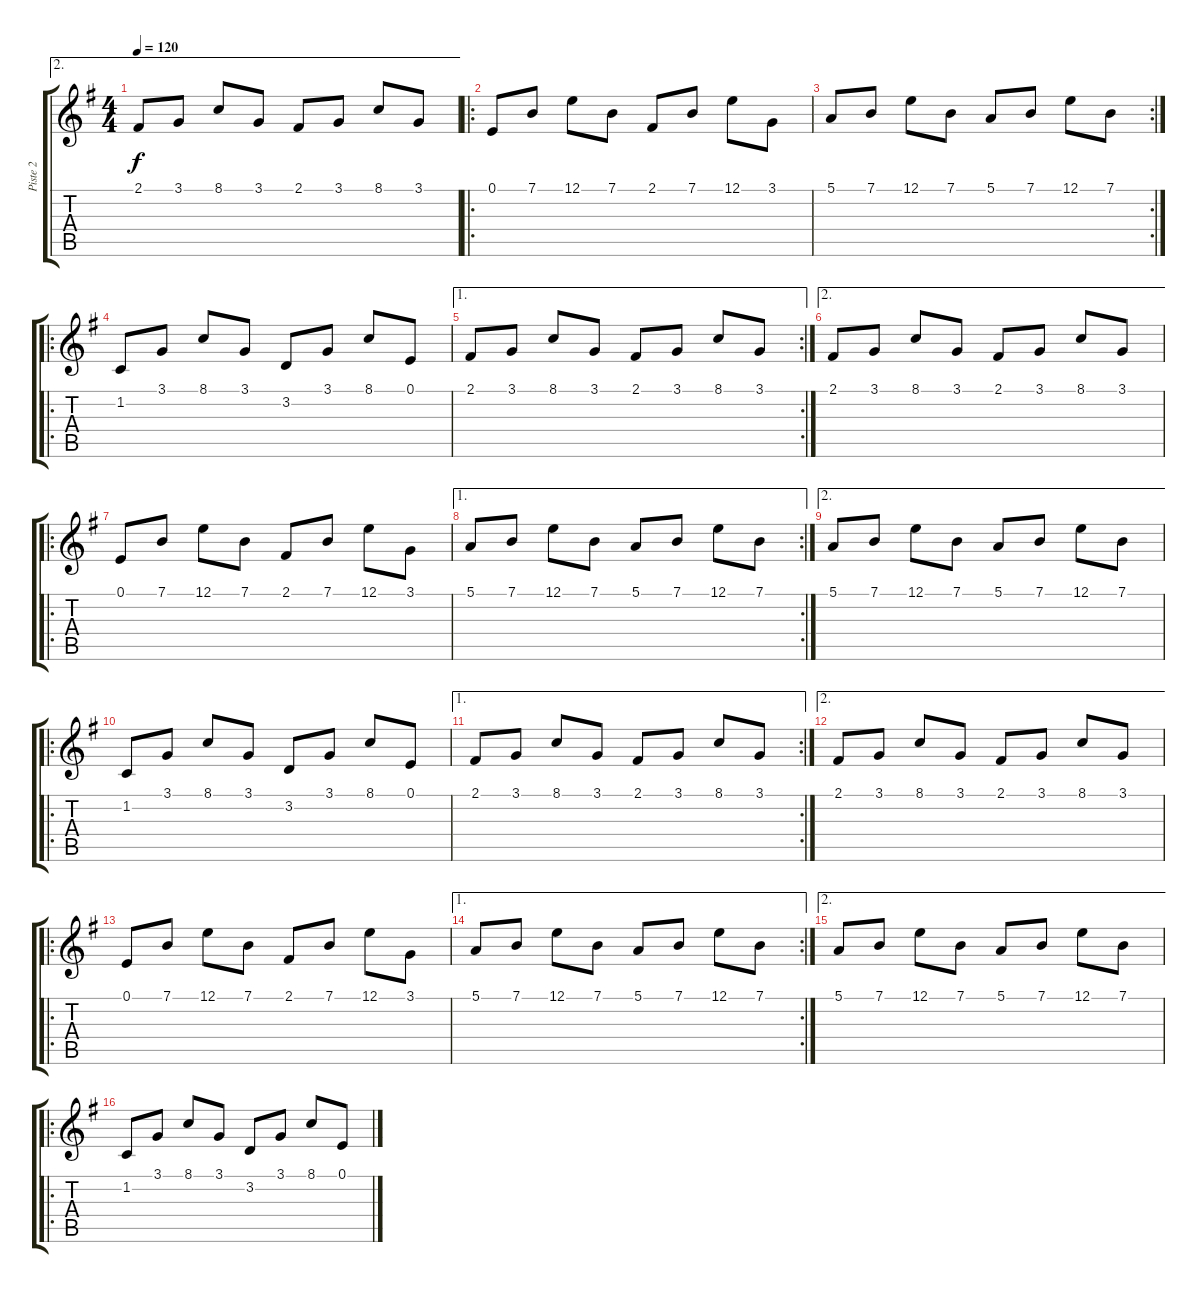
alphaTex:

\track ("Piste 2" "Piste 2") {instrument acousticgrandpiano}
\staff {score tabs}
\tuning (E4 B3 G3 D3 A2 E2) {hide}
\ae 2
\ts (4 4)
\tempo 120
\clef g2
\ks g
2.1.8{dy f} 3.1.8 8.1.8 3.1.8 2.1.8 3.1.8 8.1.8 3.1.8 |
\ro
0.1.8 7.1.8 12.1.8 7.1.8 2.1.8 7.1.8 12.1.8 3.1.8 |
\rc 2
5.1.8 7.1.8 12.1.8 7.1.8 5.1.8 7.1.8 12.1.8 7.1.8 |
\ro
1.2.8 3.1.8 8.1.8 3.1.8 3.2.8 3.1.8 8.1.8 0.1.8 |
\ae 1
\rc 2
2.1.8 3.1.8 8.1.8 3.1.8 2.1.8 3.1.8 8.1.8 3.1.8 |
\ae 2
2.1.8 3.1.8 8.1.8 3.1.8 2.1.8 3.1.8 8.1.8 3.1.8 |
\ro
0.1.8 7.1.8 12.1.8 7.1.8 2.1.8 7.1.8 12.1.8 3.1.8 |
\ae 1
\rc 2
5.1.8 7.1.8 12.1.8 7.1.8 5.1.8 7.1.8 12.1.8 7.1.8 |
\ae 2
5.1.8 7.1.8 12.1.8 7.1.8 5.1.8 7.1.8 12.1.8 7.1.8 |
\ro
1.2.8 3.1.8 8.1.8 3.1.8 3.2.8 3.1.8 8.1.8 0.1.8 |
\ae 1
\rc 2
2.1.8 3.1.8 8.1.8 3.1.8 2.1.8 3.1.8 8.1.8 3.1.8 |
\ae 2
2.1.8 3.1.8 8.1.8 3.1.8 2.1.8 3.1.8 8.1.8 3.1.8 |
\ro
0.1.8 7.1.8 12.1.8 7.1.8 2.1.8 7.1.8 12.1.8 3.1.8 |
\ae 1
\rc 2
5.1.8 7.1.8 12.1.8 7.1.8 5.1.8 7.1.8 12.1.8 7.1.8 |
\ae 2
5.1.8 7.1.8 12.1.8 7.1.8 5.1.8 7.1.8 12.1.8 7.1.8 |
\ro
1.2.8 3.1.8 8.1.8 3.1.8 3.2.8 3.1.8 8.1.8 0.1.8
